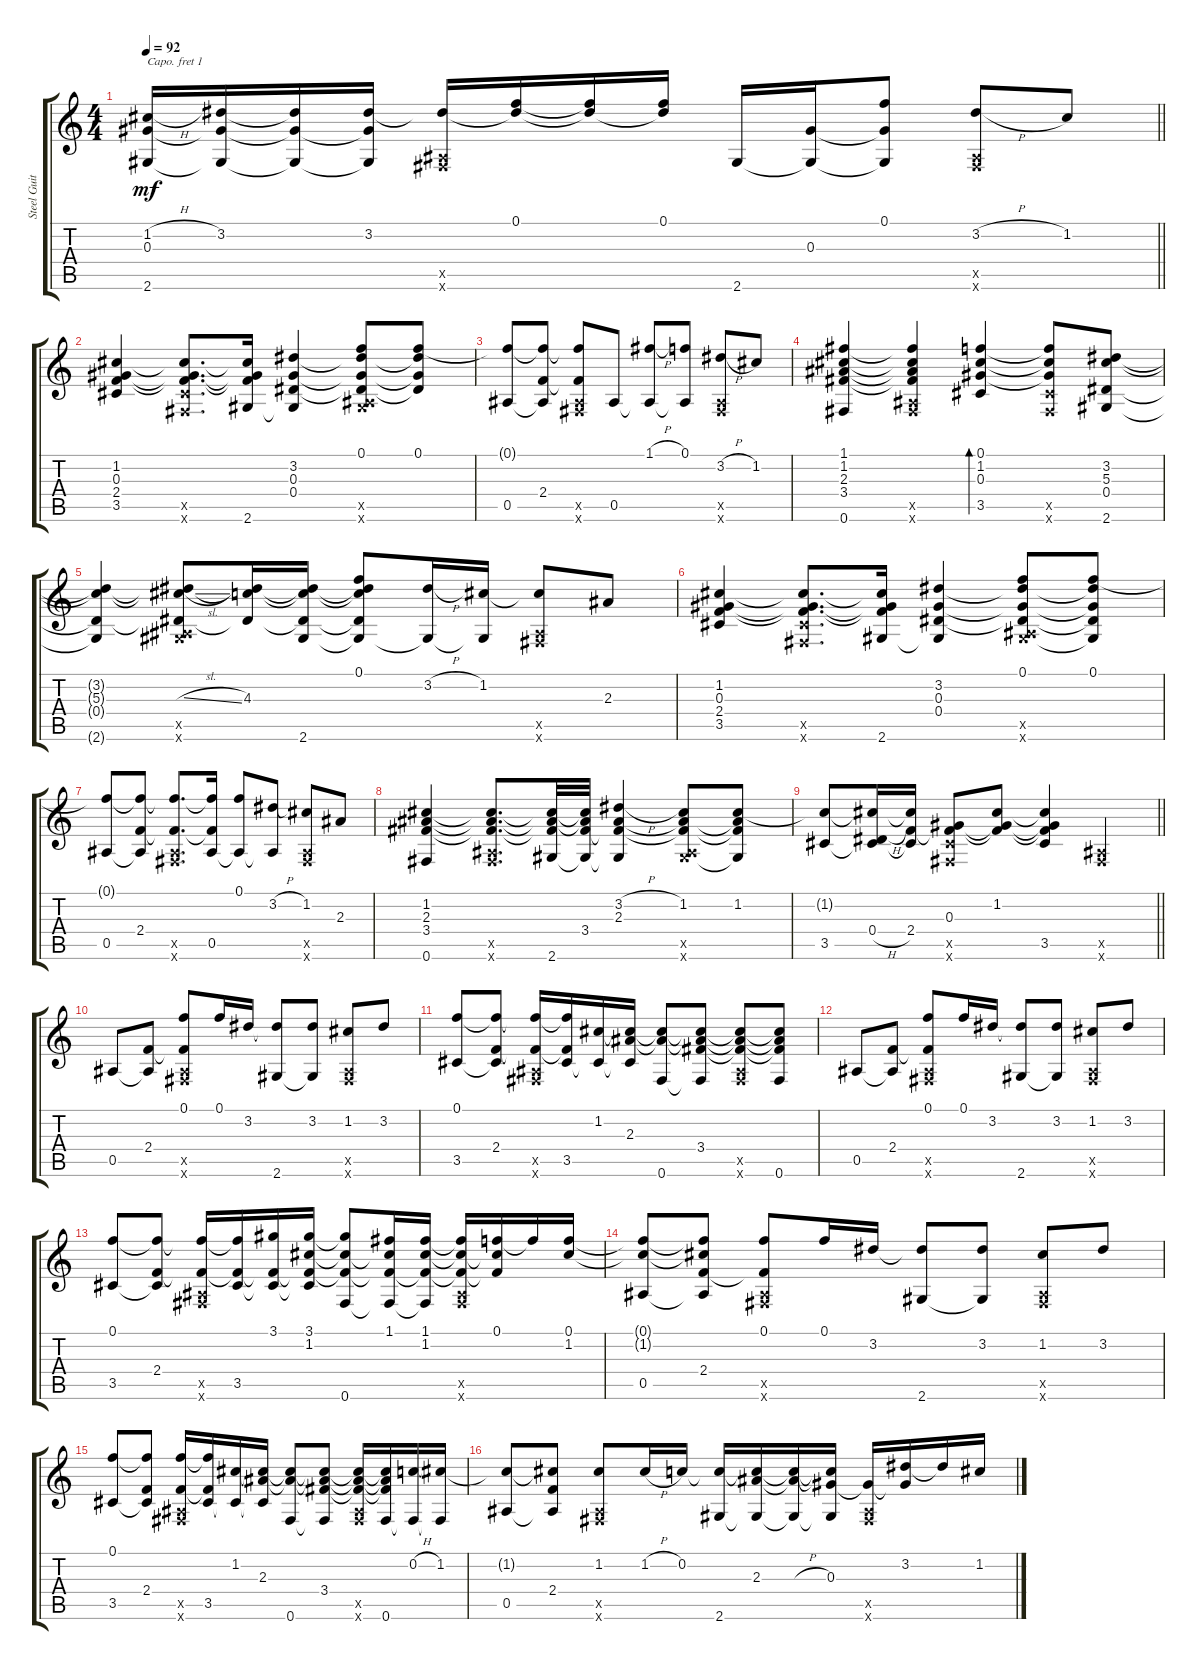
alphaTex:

\track ("Steel Guitar" "Steel Guit") {instrument acousticguitarsteel}
\staff {score tabs}
\capo 1
\tuning (E4 B3 G3 D3 A2 F2) {hide}
\ts (4 4)
\tempo 92
\clef g2
\barLineRight lightlight
\ks c
(1.2{h} 0.3 2.6).16{dy mf} (3.2 0.3{t} 2.6{t}).16 (3.2{t} 0.3{t} 2.6{t}).16 (3.2 0.3{t} 2.6{t}).16 (3.2{t} 0.5{x} 0.6{x}).16 (0.1 3.2{t}).16 (0.1{t} 3.2{t}).16 (0.1 3.2{t}).16 2.6.16 (0.3 2.6{t}).16 (0.1 0.3{t} 2.6{t}).8 (3.2{h} 0.5{x} 0.6{x}).8 1.2.8 |
(1.2 0.3 2.4 3.5).4 (1.2{t} 0.3{t} 2.4{t} 3.5{x} 0.6{x}).8{d} (1.2{t} 0.3{t} 2.4{t} 2.6).16 (3.2 0.3 0.4 2.6{t}).4 (0.1 3.2{t} 0.3{t} 0.4{t} 0.5{x} 2.6{x}).8 (0.1 3.2{t} 0.3{t} 0.4{t}).8 |
(0.1{t} 0.5).8 (0.1{t} 2.4 0.5{t}).8 (0.1{t} 2.4{t} 0.5{x} 0.6{x}).8 0.5.8 (1.1{h} 0.5{t}).8 (0.1 0.5{t}).8 (3.2{h} 0.5{x} 0.6{x}).8 1.2.8 |
(1.1 1.2 2.3 3.4 0.6).4 (1.1{t} 1.2{t} 2.3{t} 3.4{t} 0.5{x} 0.6{x}).4 (0.1 1.2 0.3 3.5).4{bd 120} (0.1{t} 1.2{t} 0.3{t} 3.5{x} 0.6{x}).8 (3.2 5.3 0.4 2.6).8 |
(3.2{t} 5.3{t} 0.4{t} 2.6{t}).4 (3.2{t} 5.3{sl t} 0.4{t} 0.5{x} 2.6{x}).8 (3.2{t} 4.3 0.4{t}).16 (3.2{t} 4.3{t} 0.4{t} 2.6).16 (0.1 3.2{t} 4.3{t} 0.4{t} 2.6{t}).8 (3.2{h} 2.6{t}).16 (1.2 2.6{t}).16 (1.2{t} 0.5{x} 0.6{x}).8 2.3.8 |
(1.2 0.3 2.4 3.5).4 (1.2{t} 0.3{t} 2.4{t} 3.5{x} 0.6{x}).8{d} (1.2{t} 0.3{t} 2.4{t} 2.6).16 (3.2 0.3 0.4 2.6{t}).4 (0.1 3.2{t} 0.3{t} 0.4{t} 0.5{x} 2.6{x}).8 (0.1 3.2{t} 0.3{t} 0.4{t} 2.6{t}).8 |
(0.1{t} 0.5).8 (0.1{t} 2.4 0.5{t}).8 (0.1{t} 2.4{t} 0.5{x} 0.6{x}).8{d} (0.1{t} 2.4{t} 0.5).16 (0.1 0.5{t}).8 (3.2{h} 0.5{t}).8 (1.2 0.5{x} 0.6{x}).8 2.3.8 |
(1.2 2.3 3.4 0.6).4 (1.2{t} 2.3{t} 3.4{t} 0.5{x} 0.6{x}).8{d} (1.2{t} 2.3{t} 3.4{t} 2.6).32 (1.2{t} 2.3{t} 3.4 2.6{t}).32 (3.2{h} 2.3 3.4{t} 2.6{t}).4 (1.2 2.3{t} 3.4{t} 0.5{x} 2.6{x}).8 (1.2 2.3{t} 3.4{t} 2.6{t}).8 |
\barLineRight lightlight
(1.2{t} 3.5).8 (1.2{t} 0.4{h} 3.5{t}).16 (1.2{t} 2.4 3.5{t}).16 (0.3 2.4{t} 3.5{x} 0.6{x}).8 (1.2 0.3{t} 2.4{t}).8 (1.2{t} 0.3{t} 2.4{t} 3.5).4 (0.5{x} 0.6{x}).4 |
0.5.8 (2.4 0.5{t}).8 (0.1 2.4{t} 0.5{x} 0.6{x}).8 0.1.16 3.2.16 (3.2{t} 2.6).8 (3.2 2.6{t}).8 (1.2 0.5{x} 0.6{x}).8 3.2.8 |
(0.1 3.5).8 (0.1{t} 2.4 3.5{t}).8 (0.1{t} 2.4{t} 0.5{x} 0.6{x}).16 (0.1{t} 2.4{t} 3.5).16 (1.2 3.5{t}).16 (1.2{t} 2.3 3.5{t}).16 (1.2{t} 2.3{t} 0.6).8 (1.2{t} 2.3{t} 3.4 0.6{t}).8 (1.2{t} 2.3{t} 3.4{t} 0.5{x} 0.6{x}).8 (1.2{t} 2.3{t} 3.4{t} 0.6).8 |
0.5.8 (2.4 0.5{t}).8 (0.1 2.4{t} 0.5{x} 0.6{x}).8 0.1.16 3.2.16 (3.2{t} 2.6).8 (3.2 2.6{t}).8 (1.2 0.5{x} 0.6{x}).8 3.2.8 |
(0.1 3.5).8 (0.1{t} 2.4 3.5{t}).8 (0.1{t} 2.4{t} 0.5{x} 0.6{x}).16 (0.1{t} 2.4{t} 3.5).16 (3.1 2.4{t} 3.5{t}).16 (3.1 1.2 2.4{t} 3.5{t}).16 (3.1{t} 1.2{t} 2.4{t} 0.6).8 (1.1 1.2{t} 2.4{t} 0.6{t}).16 (1.1 1.2 2.4{t} 0.6{t}).16 (1.1{t} 1.2{t} 2.4{t} 0.5{x} 0.6{x}).16 (0.1 1.2{t} 2.4{t}).16 0.1{t}.16 (0.1 1.2).16 |
(0.1{t} 1.2{t} 0.5).8 (0.1{t} 1.2{t} 2.4 0.5{t}).8 (0.1 2.4{t} 0.5{x} 0.6{x}).8 0.1.16 3.2.16 (3.2{t} 2.6).8 (3.2 2.6{t}).8 (1.2 0.5{x} 0.6{x}).8 3.2.8 |
(0.1 3.5).8 (0.1{t} 2.4 3.5{t}).8 (0.1{t} 2.4{t} 0.5{x} 0.6{x}).16 (0.1{t} 2.4{t} 3.5).16 (1.2 3.5{t}).16 (1.2{t} 2.3 3.5{t}).16 (1.2{t} 2.3{t} 0.6).8 (1.2{t} 2.3{t} 3.4 0.6{t}).8 (1.2{t} 2.3{t} 3.4{t} 0.5{x} 0.6{x}).16 (1.2{t} 2.3{t} 3.4{t} 0.6).16 (0.2{h} 0.6{t}).16 (1.2 0.6{t}).16 |
(1.2{t} 0.5).8 (1.2{t} 2.4 0.5{t}).8 (1.2 0.5{x} 0.6{x}).8 1.2{h}.16 0.2.16 (0.2{t} 2.6).16 (0.2{t} 2.3 2.6{t}).16 (0.2{t} 2.3{h t} 2.6{t}).16 (0.2{t} 0.3 2.6{t}).16 (0.3{t} 0.5{x} 0.6{x}).16 (3.2 0.3{t}).16 3.2{t}.16 1.2.16
